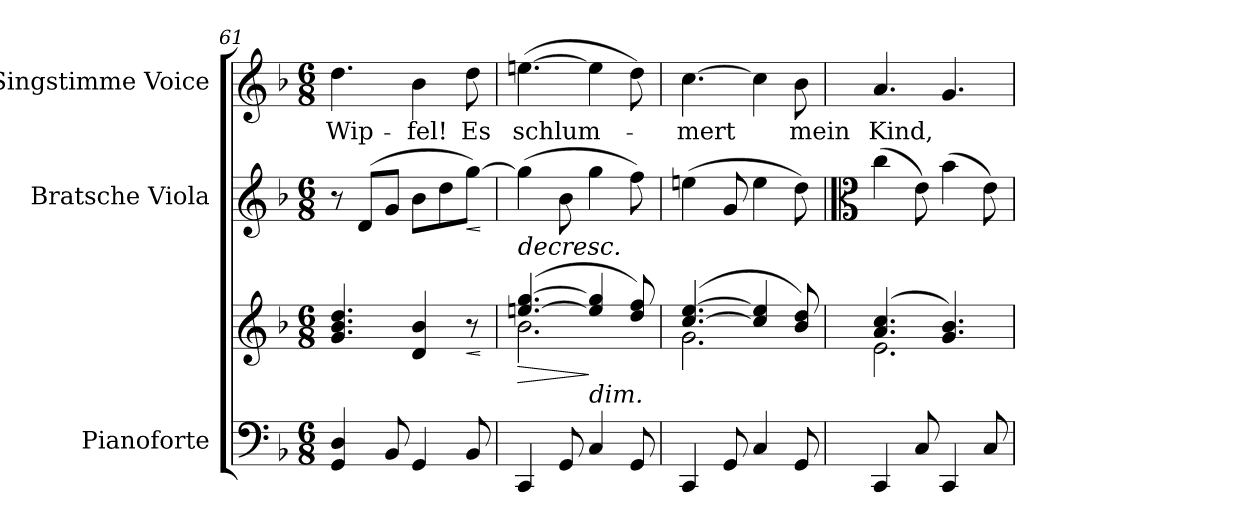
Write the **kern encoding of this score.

**kern	**kern	**dynam	**kern	**dynam	**kern	**text
*part3	*part3	*part3	*part2	*part2	*part1	*part1
*staff4	*staff3	*staff3/4	*staff2	*staff2	*staff1	*staff1
*I"Pianoforte	*	*	*I"Bratsche Viola	*	*I"Singstimme Voice	*
*I'Pno	*	*	*I'Vla	*	*	*
!!LO:LB:g=z
*clefF4	*clefG2	*	*clefG2	*	*clefG2	*
*k[b-]	*k[b-]	*	*k[b-]	*	*k[b-]	*
*M6/8	*M6/8	*	*M6/8	*	*M6/8	*
=61	=61	=61	=61	=61	=61	=61
!	!	!	!	!	!	!LO:LY:b
4GG/ 4D/	4.g/ 4.b-/ 4.dd/	.	8r	.	4.dd\	Wip-
.	.	.	(8d/L	.	.	.
8BB-/	.	.	8g/J	.	.	.
!	!	!	!	!	!	!LO:LY:b
4GG/	4d/ 4b-/	.	8b-\L	.	4b-\	-fel!
.	.	.	8dd\	.	.	.
!	!	!LO:HP:b	!	!LO:HP:b	!	!LO:LY:b
8BB-/	8r	<	[8gg\J)	<	8dd\	Es
.	.	[	.	[	.	.
=62	=62	=62	=62	=62	=62	=62
!	!	!LO:HP:b	!	!LO:HP:b	!	!LO:LY:b
*	*^	*	*	*	*	*
4CC/	([4.een/ [4.gg/	2.b-\	>	(4gg\]	>	([4.een\	schlum-
8GG/	.	.	.	8b-\	.	.	.
!LO:TX:a:i:t=dim.	!	!	!	!	!	!	!
!	!	!	!	!	!LO:DY:b	!	!
4C/	4ee/] 4gg/]	.	]	4gg\	other-dynamics	4ee\]	.
8GG/	8dd/ 8ff/)	.	.	8ff\)	.	8dd\)	.
*	*v	*v	*	*	*	*	*
.	.	.	.	]	.	.
=63	=63	=63	=63	=63	=63	=63
*	*^	*	*	*	*	*
!	!	!	!	!	!	!	!LO:LY:b
4CC/	([4.cc/ [4.ee/	2.g\	.	(4een\	.	[4.cc\	-mert
8GG/	.	.	.	8g/	.	.	.
4C/	4cc/] 4ee/]	.	.	4ee\	.	4cc\]	.
!	!	!	!	!	!	!	!LO:LY:b
8GG/	8b-/ 8dd/)	.	.	8dd\)	.	8b-\	mein
=64	=64	=64	=64	=64	=64	=64	=64
*	*	*	*	*clefC3	*	*	*
!	!	!	!	!	!	!	!LO:LY:b
4CC/	(4.a/ 4.cc/	2.e\	.	(4cc\	.	4.a/	Kind,
8C/	.	.	.	8e\)	.	.	.
4CC/	4.g/ 4.b-/)	.	.	(4b-\	.	4.g/	.
8C/	.	.	.	8e\)	.	.	.
*	*v	*v	*	*	*	*	*
=	=	=	=	=	=	=
*-	*-	*-	*-	*-	*-	*-
